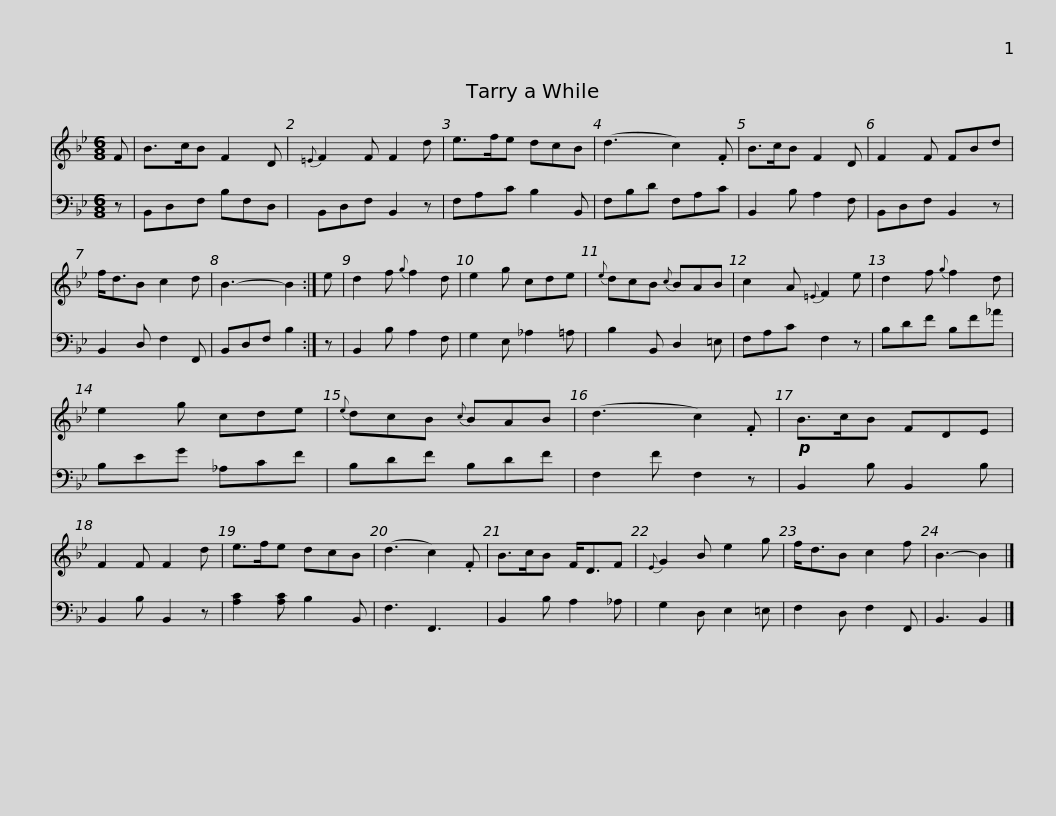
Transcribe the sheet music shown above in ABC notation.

X:1
%%score 1 2
L:1/8
M:6/8
I:linebreak $
K:Bb
V:1 treble
V:2 bass
V:1
 F | B>cB F2 D |{=E} F2 F F2 d | e>fe dcB | (d3 c2) .F | %5
 B>cB F2 D | F2 F FBd |$ f<dB c2 d | B3- B2 :| e | %10
 d2 f{g} f2 d | e2 g cde |{e} dcB{c} BAB | c2 A{=E} F2 e |$ d2 f{g} f2 d | %15
 e2 g cde |{e} dcB{c} BAB | (d3 c2) .F |!p! B>cB FDE | F2 F F2 d |$ %20
 e>fe dcB | (d3 c2) .F | B>cB F<DF |{E} G2 B e2 g | f<dB c2 f | %25
 B3- B2 |] %26
V:2
 z | B,,D,F, B,F,D, | B,,D,F, B,,2 z | F,A,C B,2 B,, | F,B,D F,A,C | %5
 B,,2 B, A,2 F, | B,,D,F, B,,2 z |$ B,,2 D, F,2 F,, | B,,D,F, B,2 :| z | %10
 B,,2 B, A,2 F, | G,2 E, _A,2 =A, | B,2 B,, D,2 =E, | F,A,C F,2 z |$ B,DF B,F_A | %15
 B,EG _A,CF | B,DF B,DF | F,2 F F,2 z | B,,2 B, B,,2 B, | B,,2 B, B,,2 z |$ %20
 [A,C]2 [A,C] B,2 B,, | F,3 F,,3 | B,,2 B, A,2 _A, | G,2 D, E,2 =E, | F,2 D, F,2 F,, | %25
 B,,3 B,,2 |] %26
